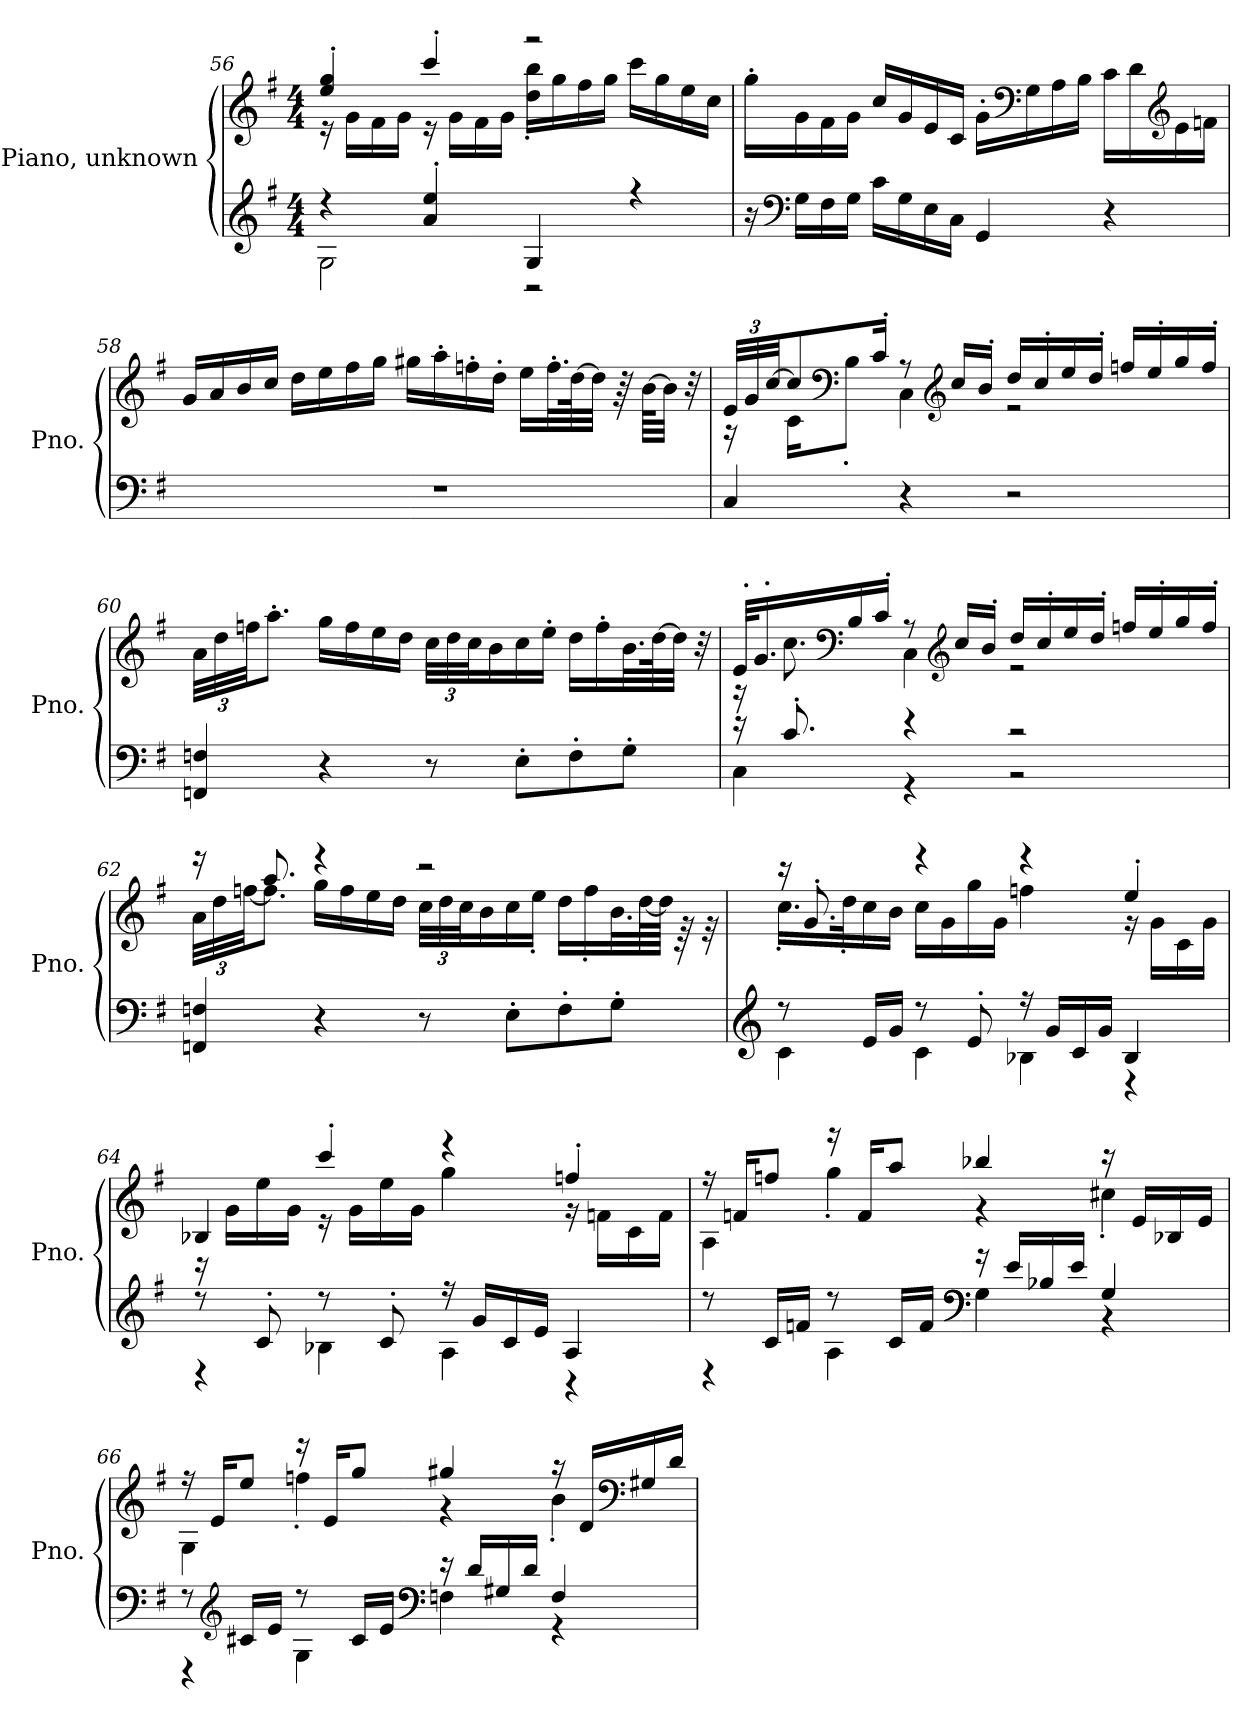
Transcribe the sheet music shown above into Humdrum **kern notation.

**kern	**kern
*part1	*part1
*staff2	*staff1
*I"Piano, unknown	*
*I'Pno.	*
!!LO:LB:g=z
*clefG2	*clefG2
*k[f#]	*k[f#]
*M4/4	*M4/4
=56	=56
*^	*^
4r	2G\	4ee/' 4gg/'	16r
.	.	.	16g\LL
.	.	.	16f#\
.	.	.	16g\JJ
4a/' 4ee/'	.	4ccc'/	16r
.	.	.	16g\LL
.	.	.	16f#\
.	.	.	16g\JJ
4G/	2r	2r	16dd\' 16bb\'LL
.	.	.	16gg\
.	.	.	16ff#\
.	.	.	16gg\JJ
4r	.	.	16ccc\LL
.	.	.	16gg\
.	.	.	16ee\
.	.	.	16cc\JJ
*v	*v	*	*
*	*v	*v
=57	=57
16r	16gg'\LL
*clefF4	*
16G\LL	16g\
16F#\	16f#\
16G\JJ	16g\JJ
16c\LL	16cc/LL
16G\	16g/
16E\	16e/
16C\JJ	16c/JJ
4GG/	16g'\LL
*	*clefF4
.	16G\
.	16A\
.	16B\JJ
4r	16c\LL
.	16d\
*	*clefG2
.	16e\
.	16fn\JJ
!!LO:PB:g=z
=58	=58
1r	16g/LL
.	16a/
.	16b/
.	16cc/JJ
.	16dd\LL
.	16ee\
.	16ff#\
.	16gg\JJ
.	16gg#X\LL
.	16aa'\
.	16ffn'\
.	16dd'\JJ
.	16ee\LL
.	32.ff'\L
.	[64dd\K
.	32dd\JJJ]
.	64r
.	[64b\KLLL
.	32b\JJJ]
.	32r
=59	=59
*	*Xbrackettup
*	*^
4C/	48e/LLL	16r
.	48g/	.
.	[48cc/JJ	.
.	8cc/]	16c\KL
*	*clefF4	*
.	.	8B'\J
.	16c'/Jk	.
4r	8r	4C\
*	*clefG2	*
.	16cc/LL	.
.	16b'/JJ	.
2r	16dd/LL	2r
.	16cc'/	.
.	16ee/	.
.	16dd'/JJ	.
.	16ffn/LL	.
.	16ee'/	.
.	16gg/	.
.	16ff'/JJ	.
*	*v	*v
!!LO:LB:g=z
=60	=60
4FFn/ 4Fn/	48a\LLL
.	48dd\
.	48ffn\JJ
.	8.aa'\J
4r	16gg\LL
.	16ff\
.	16ee\
.	16dd\JJ
8r	48cc\LLL
.	48dd\
.	48cc\J
.	16b\
8E'\L	16cc\
.	16ee'\JJ
8F'\	16dd\LL
.	16ff'\
8G'\J	32.b\L
.	[64dd\K
.	32dd\JJJ]
.	32r
=61	=61
*^	*^
16r	4C\	32e'/KLL	16r
.	.	16.g'/	.
8.c'/	.	.	8.cc\
*	*	*clefF4	*
.	.	16B/	.
.	.	16c'/JJ	.
4r	4r	8r	4C\
*	*	*clefG2	*
.	.	16cc/LL	.
.	.	16b'/JJ	.
2r	2r	16dd/LL	2r
.	.	16cc'/	.
.	.	16ee/	.
.	.	16dd'/JJ	.
.	.	16ffn/LL	.
.	.	16ee'/	.
.	.	16gg/	.
.	.	16ff'/JJ	.
*v	*v	*	*
!!LO:LB:g=z	!!
=62	=62	=62
4FFn/ 4Fn/	16r	48a\LLL
.	.	48dd\
.	.	[48ffn\JJ
.	8.aa/	8.ff\J]
4r	4r	16gg\LL
.	.	16ff\
.	.	16ee\
.	.	16dd\JJ
8r	2r	48cc\LLL
.	.	48dd\
.	.	48cc\J
.	.	16b\
8E'\L	.	16cc\
.	.	16ee'\JJ
8F'\	.	16dd\LL
.	.	16ff'\
8G'\J	.	32.b\L
.	.	[64dd\L
.	.	64dd\JJJJ]
.	.	64r
.	.	32r
=63	=63	=63
*clefG2	*	*
*^	*	*
8r	4c\	16r	16.cc'\LL
.	.	8.g'/	.
.	.	.	32dd'\K
16e/LL	.	.	16cc\
16g/JJ	.	.	16b\JJ
8r	4c\	4r	16cc\LL
.	.	.	16g\
8e'/	.	.	16gg\
.	.	.	16g\JJ
16r	4B-X\	4r	4ffn\
16g/LL	.	.	.
16c/	.	.	.
16g/JJ	.	.	.
4B-/	4r	4ee'/	16r
.	.	.	16g\LL
.	.	.	16c\
.	.	.	16g\JJ
!!LO:LB:g=z	!!
=64	=64	=64	=64
8r	4r	4B-X/	16r
.	.	.	16g\LL
8c'/	.	.	16ee\
.	.	.	16g\JJ
8r	4B-X\	4ccc'/	16r
.	.	.	16g\LL
8c'/	.	.	16ee\
.	.	.	16g\JJ
16r	4A\	4r	4gg\
16g/LL	.	.	.
16c/	.	.	.
16e/JJ	.	.	.
4A/	4r	4ffn'/	16r
.	.	.	16fn\LL
.	.	.	16c\
.	.	.	16f\JJ
=65	=65	=65	=65
8r	4r	16r	4A\
.	.	16fn/KL	.
16c/LL	.	8ffn/J	.
16fn/JJ	.	.	.
8r	4A\	16r	4gg'\
.	.	16f/KL	.
16c/LL	.	8aa/J	.
16f/JJ	.	.	.
*clefF4	*	*	*
16r	4G\	4bb-X/	4r
16e/LL	.	.	.
16B-X/	.	.	.
16e/JJ	.	.	.
4G/	4r	16r	4cc#X'\
.	.	16e/LL	.
.	.	16B-X/	.
.	.	16e/JJ	.
!!LO:LB:g=z	!!
=66	=66	=66	=66
8r	4r	16r	4G\
.	.	16e/KL	.
*clefG2	*	*	*
16c#X/LL	.	8ee/J	.
16e/JJ	.	.	.
8r	4G\	16r	4ffn'\
.	.	16e/KL	.
16c#/LL	.	8gg/J	.
16e/JJ	.	.	.
*clefF4	*	*	*
16r	4Fn\	4gg#X/	4r
16d/LL	.	.	.
16G#X/	.	.	.
16d/JJ	.	.	.
4F/	4r	16r	4b'\
.	.	16d/LL	.
*	*	*clefF4	*
.	.	16G#X/	.
.	.	16d/JJ	.
*v	*v	*	*
*	*v	*v
=	=
*-	*-
